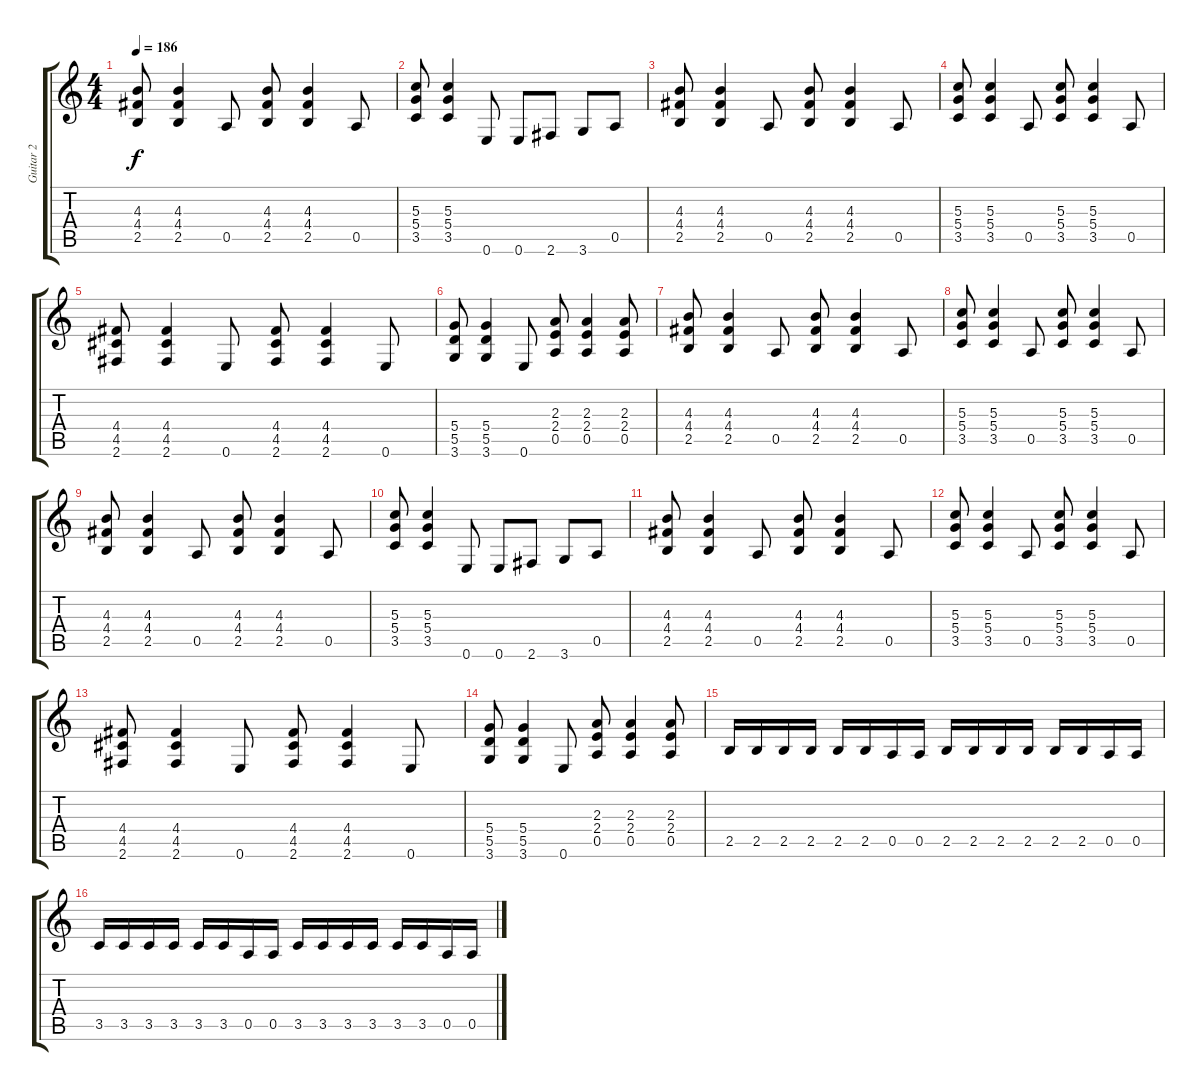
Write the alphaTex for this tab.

\track ("Guitar 2" "Guitar 2") {instrument distortionguitar}
\staff {score tabs}
\tuning (E4 B3 G3 D3 A2 E2) {hide}
\ts (4 4)
\tempo 186
\clef g2
\ks c
(4.3 4.4 2.5).8{dy f} (4.3 4.4 2.5).4 0.5.8 (4.3 4.4 2.5).8 (4.3 4.4 2.5).4 0.5.8 |
(5.3 5.4 3.5).8 (5.3 5.4 3.5).4 0.6.8 0.6.8 2.6.8 3.6.8 0.5.8 |
(4.3 4.4 2.5).8 (4.3 4.4 2.5).4 0.5.8 (4.3 4.4 2.5).8 (4.3 4.4 2.5).4 0.5.8 |
(5.3 5.4 3.5).8 (5.3 5.4 3.5).4 0.5.8 (5.3 5.4 3.5).8 (5.3 5.4 3.5).4 0.5.8 |
(4.4 4.5 2.6).8 (4.4 4.5 2.6).4 0.6.8 (4.4 4.5 2.6).8 (4.4 4.5 2.6).4 0.6.8 |
(5.4 5.5 3.6).8 (5.4 5.5 3.6).4 0.6.8 (2.3 2.4 0.5).8 (2.3 2.4 0.5).4 (2.3 2.4 0.5).8 |
(4.3 4.4 2.5).8 (4.3 4.4 2.5).4 0.5.8 (4.3 4.4 2.5).8 (4.3 4.4 2.5).4 0.5.8 |
(5.3 5.4 3.5).8 (5.3 5.4 3.5).4 0.5.8 (5.3 5.4 3.5).8 (5.3 5.4 3.5).4 0.5.8 |
(4.3 4.4 2.5).8 (4.3 4.4 2.5).4 0.5.8 (4.3 4.4 2.5).8 (4.3 4.4 2.5).4 0.5.8 |
(5.3 5.4 3.5).8 (5.3 5.4 3.5).4 0.6.8 0.6.8 2.6.8 3.6.8 0.5.8 |
(4.3 4.4 2.5).8 (4.3 4.4 2.5).4 0.5.8 (4.3 4.4 2.5).8 (4.3 4.4 2.5).4 0.5.8 |
(5.3 5.4 3.5).8 (5.3 5.4 3.5).4 0.5.8 (5.3 5.4 3.5).8 (5.3 5.4 3.5).4 0.5.8 |
(4.4 4.5 2.6).8 (4.4 4.5 2.6).4 0.6.8 (4.4 4.5 2.6).8 (4.4 4.5 2.6).4 0.6.8 |
(5.4 5.5 3.6).8 (5.4 5.5 3.6).4 0.6.8 (2.3 2.4 0.5).8 (2.3 2.4 0.5).4 (2.3 2.4 0.5).8 |
2.5.16 2.5.16 2.5.16 2.5.16 2.5.16 2.5.16 0.5.16 0.5.16 2.5.16 2.5.16 2.5.16 2.5.16 2.5.16 2.5.16 0.5.16 0.5.16 |
3.5.16 3.5.16 3.5.16 3.5.16 3.5.16 3.5.16 0.5.16 0.5.16 3.5.16 3.5.16 3.5.16 3.5.16 3.5.16 3.5.16 0.5.16 0.5.16
